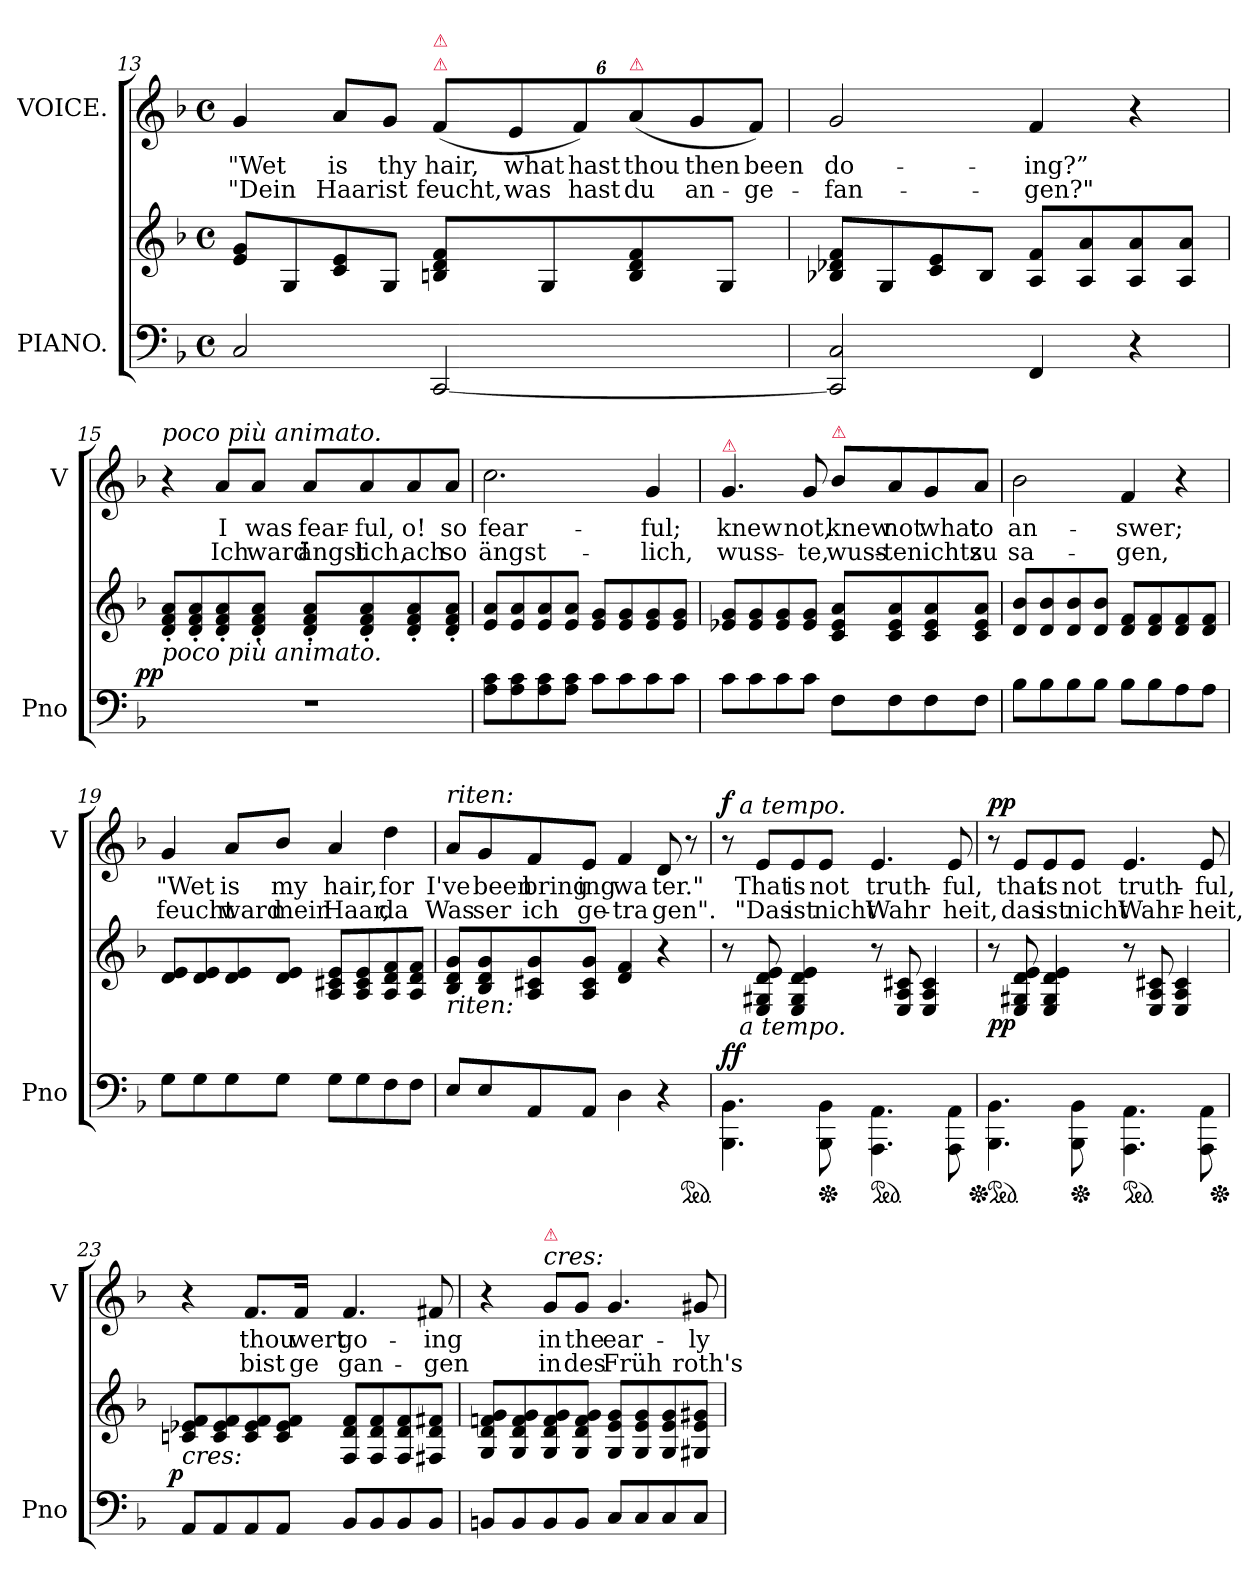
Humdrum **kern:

**kern	**kern	**dynam	**kern	**text	**text	**dynam
*part2	*part2	*part2	*part1	*part1	*part1	*part1
*staff3	*staff2	*staff2/3	*staff1	*staff1	*staff1	*staff1
*I"PIANO.	*	*	*I"VOICE.	*	*	*
*I'Pno	*	*	*I'V	*	*	*
*clefF4	*clefG2	*	*clefG2	*	*	*
*k[b-]	*k[b-]	*	*k[b-]	*	*	*
*F:	*F:	*	*F:	*	*	*
*M2/2	*M2/2	*	*M2/2	*	*	*
*met(c)	*met(c)	*	*met(c)	*	*	*
=13	=13	=13	=13	=13	=13	=13
2C/	8e 8gL	.	4g	"Wet	"Dein	.
.	8G	.	.	.	.	.
.	8c 8e	.	8a/L	is	Haar	.
.	8GJ	.	8g/J	thy	ist	.
!	!	!	!LO:TX:a:color=crimson:t=⚠	!	!	!
!	!	!	!LO:TX:a:B:color=crimson:t=⚠	!	!	!
[2CC/	8Bn 8d 8fL	.	(>12f/L	hair,	feucht,	.
.	.	.	12e/	what	was	.
.	8G	.	.	.	.	.
.	.	.	12f/)	hast	hast	.
!	!	!	!LO:TX:a:color=crimson:t=⚠	!	!	!
.	8B 8d 8f	.	(>12a/	thou	du	.
.	.	.	12g/	then	an-	.
.	8GJ	.	.	.	.	.
.	.	.	12f/J)	been	-ge-	.
=14	=14	=14	=14	=14	=14	=14
2CC]/ 2C/	8B-X 8d-X 8fL	.	2g	do-	fan-	.
.	8G	.	.	.	.	.
.	8c 8e	.	.	.	.	.
.	8B-J	.	.	.	.	.
4FF/	8A/ 8f/L	.	4f	-ing?”	-gen?"	.
.	8A 8a	.	.	.	.	.
4r	8A 8a	.	4r	.	.	.
.	8A 8aJ	.	.	.	.	.
=15	=15	=15	=15	=15	=15	=15
!	!	!	!LO:TX:a:i:t=poco più animato.	!	!	!
!	!LO:TX:b:i:t=poco più animato.	!	!	!	!	!
!	!	!LO:DY:rj	!	!	!	!
1rF	8d'</ 8f'</ 8a'</L	pp	4r	.	.	.
.	8d'< 8f'< 8a'<	.	.	.	.	.
.	8d'< 8f'< 8a'<	.	8a/L	I	Ich	.
.	8d'< 8f'< 8a'<J	.	8a/J	was	ward	.
.	8d'</ 8f'</ 8a'</L	.	8a/L	fear-	ängst	.
.	8d'< 8f'< 8a'<	.	8a/	-ful,	lich,	.
.	8d'< 8f'< 8a'<	.	8a/	o!	ach	.
.	8d'< 8f'< 8a'<J	.	8a/J	so	so	.
=16	=16	=16	=16	=16	=16	=16
8A 8cL	8e 8aL	.	2.cc\	fear-	ängst-	.
8A 8c	8e 8a	.	.	.	.	.
8A 8c	8e 8a	.	.	.	.	.
8A 8cJ	8e 8aJ	.	.	.	.	.
8cL	8e 8gL	.	.	.	.	.
8c	8e 8g	.	.	.	.	.
8c	8e 8g	.	4g/	-ful;	-lich,	.
8cJ	8e 8gJ	.	.	.	.	.
=17	=17	=17	=17	=17	=17	=17
!	!	!	!LO:TX:a:B:color=crimson:t=⚠	!	!	!
8cL	8e-X 8gL	.	4.g	knew	wuss-	.
8c	8e- 8g	.	.	.	.	.
8c	8e- 8g	.	.	.	.	.
8cJ	8e- 8gJ	.	8g	not,	-te,	.
!	!	!	!LO:TX:a:B:color=crimson:t=⚠	!	!	!
8FL	8c 8e- 8aL	.	8b-/L	knew	wuss-	.
8F	8c 8e- 8a	.	8a/	not	-te	.
8F	8c 8e- 8a	.	8g/	what	nichts	.
8FJ	8c 8e- 8aJ	.	8a/J	to	zu	.
=18	=18	=18	=18	=18	=18	=18
8B-L	8d 8b-L	.	2b-\	an-	sa-	.
8B-	8d 8b-	.	.	.	.	.
8B-	8d 8b-	.	.	.	.	.
8B-J	8d 8b-J	.	.	.	.	.
8B-L	8d 8fL	.	4f/	-swer;	-gen,	.
8B-	8d 8f	.	.	.	.	.
8A	8d 8f	.	4r	.	.	.
8AJ	8d 8fJ	.	.	.	.	.
=19	=19	=19	=19	=19	=19	=19
8GL	8d 8eL	.	4g	"Wet	feucht	.
8G	8d 8e	.	.	.	.	.
8G	8d 8e	.	8a/L	is	ward	.
8GJ	8d 8eJ	.	8b-/J	my	mein	.
8GL	8A 8c#X 8eL	.	4a	hair,	Haar,	.
8G	8A 8c# 8e	.	.	.	.	.
8F	8A 8d 8f	.	4dd	for	da	.
8FJ	8A 8d 8fJ	.	.	.	.	.
=20	=20	=20	=20	=20	=20	=20
!	!	!	!LO:TX:a:i:t=riten&colon;	!	!	!
!	!LO:TX:b:i:t=riten&colon;	!	!	!	!	!
8E/L	8B-/ 8d/ 8g/L	.	8a/L	I've	Was	.
8E	8B- 8d 8g	.	8g/	been	ser	.
8AA/	8A/ 8c#X/ 8g/	.	8f/	bring	ich	.
8AAJ	8A 8c# 8gJ	.	8e/J	ing	ge-	.
4D\	4d/ 4f/	.	4f	wa	-tra	.
4r	4r	.	8d	ter."	gen".	.
.	.	.	8r	.	.	.
*ped	*	*	*	*	*	*
=21	=21	=21	=21	=21	=21	=21
!	!	!	!	!	!	!LO:DY:a
*	*^	*	*^	*	*	*
4.BBB-\ 4.BB-\	8r	16ryy	ff	8r	16ryy	.	.	f
!	!	!	!	!	!LO:TX:a:i:t=a tempo.	!	!	!
!	!	!LO:TX:b:i:t=a tempo.	!	!	!	!	!	!
.	.	2...ryy	.	.	2...ryy	.	.	.
.	8E/ 8G#X/ 8d/ 8e/	.	.	8e/L	.	That	"Das	.
.	4E/ 4G#/ 4d/ 4e/	.	.	8e/	.	is	ist	.
*Xped	*	*	*	*	*	*	*	*
8BBB-\ 8BB-\	.	.	.	8e/J	.	not	nicht	.
*ped	*	*	*	*	*	*	*	*
4.AAA\ 4.AA\	8r	.	.	4.e	.	truth-	Wahr	.
.	8E/ 8A/ 8c#X/	.	.	.	.	.	.	.
.	4E/ 4A/ 4c#/	.	.	.	.	.	.	.
8AAA\ 8AA\	.	.	.	8e	.	-ful,	heit,	.
=22	=22	=22	=22	=22	=22	=22	=22	=22
!	!	!	!	!	!	!	!	!LO:DY:a
*	*v	*v	*	*	*	*	*	*
*	*	*	*v	*v	*	*	*
*Xped	*	*	*	*	*	*
*ped	*	*	*	*	*	*
4.BBB-\ 4.BB-\	8r	pp	8r	.	.	pp
.	8E/ 8G#X/ 8d/ 8e/	.	8e/L	that	das	.
.	4E/ 4G#/ 4d/ 4e/	.	8e/	is	ist	.
*Xped	*	*	*	*	*	*
8BBB-\ 8BB-\	.	.	8e/J	not	nicht	.
*ped	*	*	*	*	*	*
4.AAA\ 4.AA\	8r	.	4.e	truth-	Wahr-	.
.	8E/ 8A/ 8c#X/	.	.	.	.	.
.	4E/ 4A/ 4c#/	.	.	.	.	.
8AAA\ 8AA\	.	.	8e	-ful,	-heit,	.
*Xped	*	*	*	*	*	*
=23	=23	=23	=23	=23	=23	=23
!	!LO:TX:c:i:t=cres&colon;	!	!	!	!	!
!	!	!LO:DY:rj	!	!	!	!
8AA/L	8cn 8e-X 8fL	p	4r	.	.	.
8AA	8c 8e- 8f	.	.	.	.	.
8AA	8c 8e- 8f	.	8.f/L	thou	bist	.
8AAJ	8c 8e- 8fJ	.	.	.	.	.
.	.	.	16f/Jk	wert	ge	.
8BB-/L	8F 8d 8fL	.	4.f	go-	gan-	.
8BB-	8F 8d 8f	.	.	.	.	.
8BB-	8F 8d 8f	.	.	.	.	.
8BB-J	8F#X 8d 8f#XJ	.	8f#X	-ing	-gen	.
=24	=24	=24	=24	=24	=24	=24
8BBn/L	8G 8d 8fn 8gL	.	4r	.	.	.
8BB	8G 8d 8f 8g	.	.	.	.	.
!	!	!	!LO:TX:a:i:t=cres&colon;	!	!	!
!	!	!	!LO:TX:a:color=crimson:t=⚠	!	!	!
8BB	8G 8d 8f 8g	.	8g/L	in	in	.
8BBJ	8G 8d 8f 8gJ	.	8g/J	the	des	.
8C/L	8G 8e 8gL	.	4.g	ear-	Früh	.
8C	8G 8e 8g	.	.	.	.	.
8C	8G 8e 8g	.	.	.	.	.
8CJ	8G#X 8e 8g#XJ	.	8g#X	-ly	roth's	.
=	=	=	=	=	=	=
*-	*-	*-	*-	*-	*-	*-
